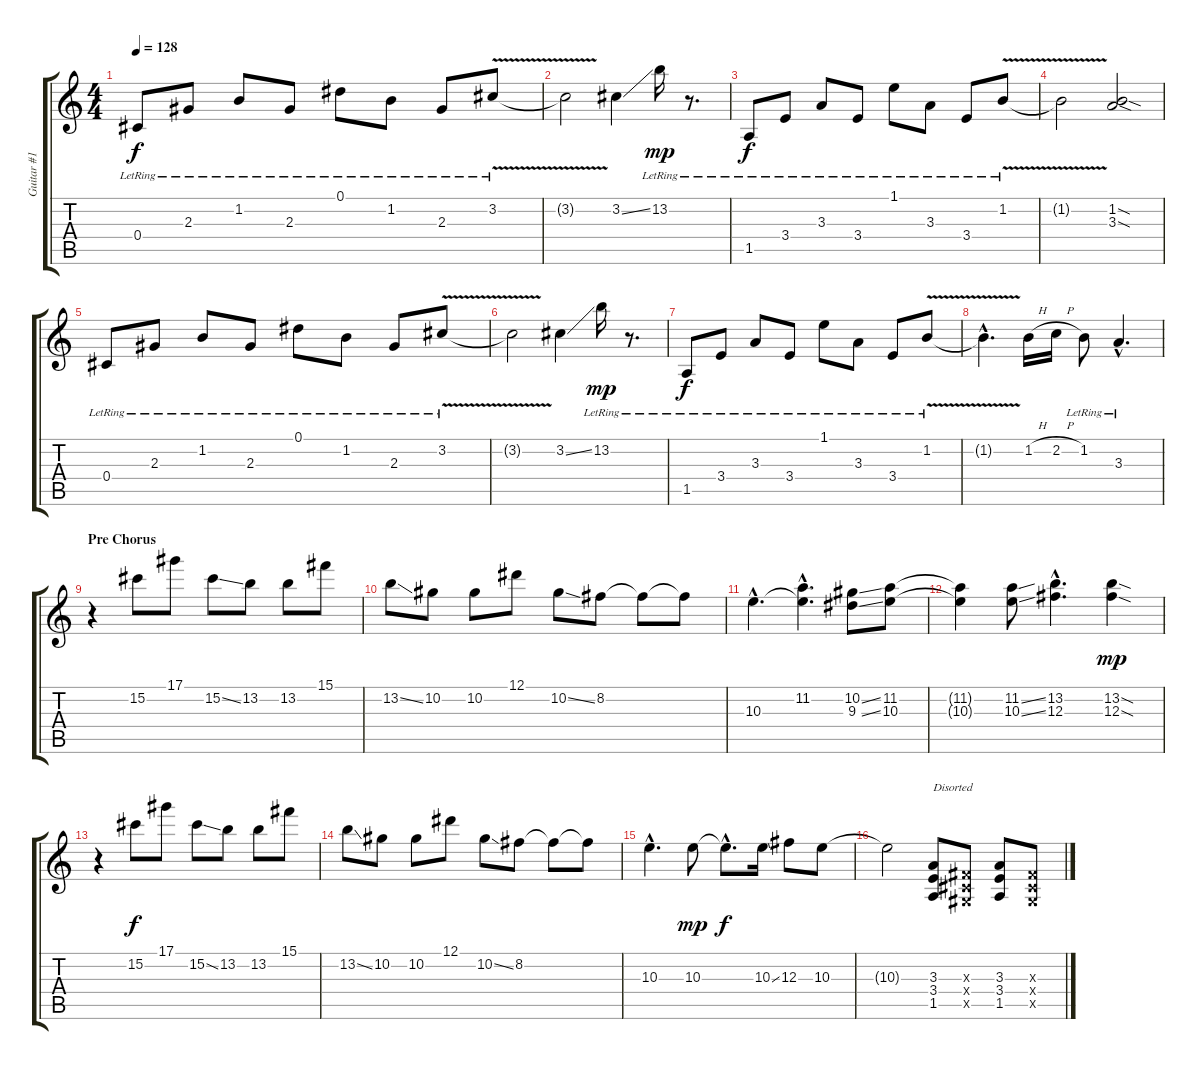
\track ("Guitar #1 - Pat Callahan" "Guitar #1 ") {instrument electricguitarclean}
\staff {score tabs}
\tuning (Eb4 Bb3 Gb3 Db3 Ab2 Db2) {hide}
\ts (4 4)
\tempo 128
\clef g2
\ks c
0.4{lr}.8{dy f} 2.3{lr}.8 1.2{lr}.8 2.3{lr}.8 0.1{lr}.8 1.2{lr}.8 2.3{lr}.8 3.2{v lr}.8 |
3.2{t}.2 3.2{ss}.4 13.2{lr}.16{dy mp} r.8{d} |
1.5{lr}.8{dy f} 3.4{lr}.8 3.3{lr}.8 3.4{lr}.8 1.1{lr}.8 3.3{lr}.8 3.4{lr}.8 1.2{v lr}.8 |
1.2{t}.2 (1.2{sod} 3.3{sod}).2 |
0.4{lr}.8 2.3{lr}.8 1.2{lr}.8 2.3{lr}.8 0.1{lr}.8 1.2{lr}.8 2.3{lr}.8 3.2{v lr}.8 |
3.2{t}.2 3.2{ss}.4 13.2{lr}.16{dy mp} r.8{d} |
1.5{lr}.8{dy f} 3.4{lr}.8 3.3{lr}.8 3.4{lr}.8 1.1{lr}.8 3.3{lr}.8 3.4{lr}.8 1.2{v lr}.8 |
1.2{hac t}.4{d} 1.2{h}.16 2.2{h}.16 1.2{lr}.8 3.3{hac lr}.4{d} |
\section ("" "Pre Chorus")
r.4 15.2.8 17.1.8 15.2{ss}.8 13.2.8 13.2.8 15.1.8 |
13.2{ss}.8 10.2.8 10.2.8 12.1.8 10.2{ss}.8 8.2.8 8.2{t}.8 8.2{t}.8 |
10.3{hac}.4{d} (11.2{hac} 10.3{hac t}).4{d} (10.2{ss} 9.3{ss}).8 (11.2 10.3).8 |
(11.2{t} 10.3{t}).4 (11.2{ss} 10.3{ss}).8 (13.2{hac} 12.3{hac}).4{d} (13.2{sod} 12.3{sod}).4{dy mp} |
r.4 15.2.8{dy f} 17.1.8 15.2{ss}.8 13.2.8 13.2.8 15.1.8 |
13.2{ss}.8 10.2.8 10.2.8 12.1.8 10.2{ss}.8 8.2.8 8.2{t}.8 8.2{t}.8 |
10.3{hac}.4{d} 10.3.8{dy mp} 10.3{hac t}.8{d dy f} 10.3{ss}.16 12.3.8 10.3.8 |
10.3{t}.2 (3.3 3.4 1.5).8{txt "Disorted" instrument distortionguitar} (0.3{x} 0.4{x} 0.5{x}).8 (3.3 3.4 1.5).8 (0.3{x} 0.4{x} 0.5{x}).8
